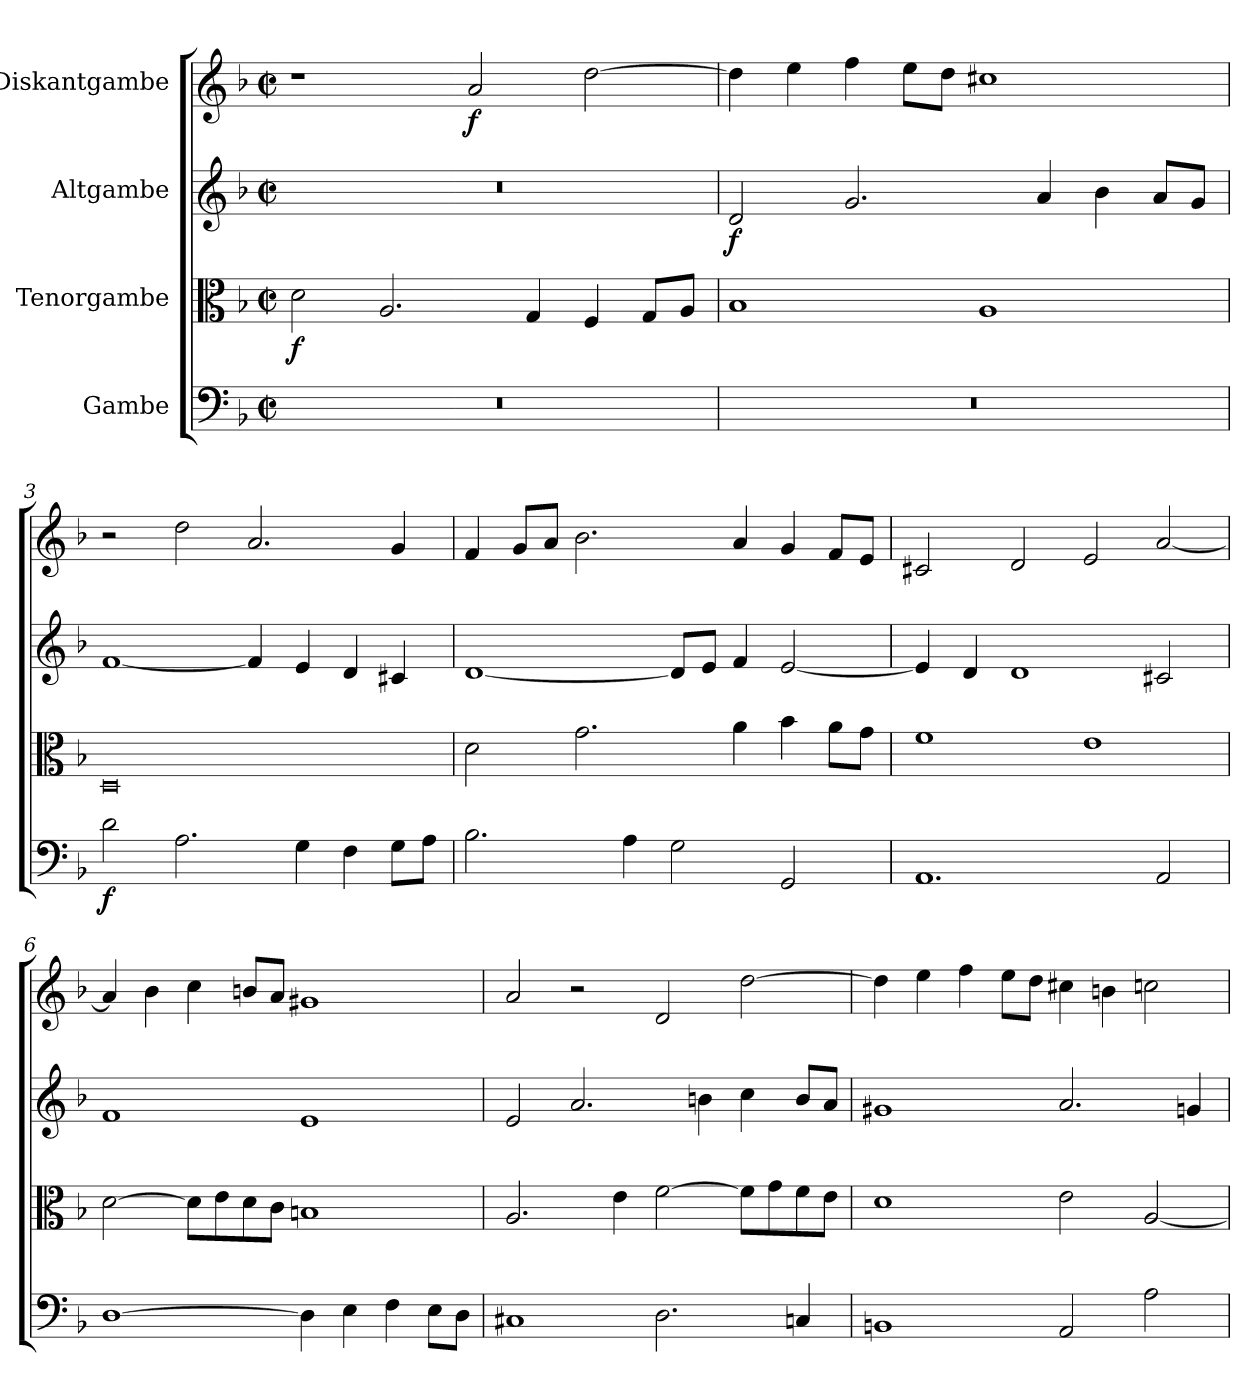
**kern	**dynam	**kern	**dynam	**kern	**dynam	**kern	**dynam
*part4	*part4	*part3	*part3	*part2	*part2	*part1	*part1
*staff4	*staff4	*staff3	*staff3	*staff2	*staff2	*staff1	*staff1
*I"Gambe	*	*I"Tenorgambe	*	*I"Altgambe	*	*I"Diskantgambe	*
*clefF4	*	*clefC3	*	*clefG2	*	*clefG2	*
*k[b-]	*	*k[b-]	*	*k[b-]	*	*k[b-]	*
*M4/2	*	*M4/2	*	*M4/2	*	*M4/2	*
*met(c|)	*	*met(c|)	*	*met(c|)	*	*met(c|)	*
*MM106	*	*MM106	*	*MM106	*	*MM106	*
=1	=1	=1	=1	=1	=1	=1	=1
!	!	!	!LO:DY:b	!	!	!	!
0r	.	2d\	f	0r	.	1r	.
.	.	2.A/	.	.	.	.	.
!	!	!	!	!	!	!	!LO:DY:b
.	.	.	.	.	.	2a/	f
.	.	4G/	.	.	.	.	.
.	.	4F/	.	.	.	[2dd\	.
.	.	8G/L	.	.	.	.	.
.	.	8A/J	.	.	.	.	.
=2	=2	=2	=2	=2	=2	=2	=2
!	!	!	!	!	!LO:DY:b	!	!
0r	.	1B-	.	2d/	f	4dd\]	.
.	.	.	.	.	.	4ee\	.
.	.	.	.	2.g/	.	4ff\	.
.	.	.	.	.	.	8ee\L	.
.	.	.	.	.	.	8dd\J	.
.	.	1A	.	.	.	1cc#X	.
.	.	.	.	4a/	.	.	.
.	.	.	.	4b-\	.	.	.
.	.	.	.	8a/L	.	.	.
.	.	.	.	8g/J	.	.	.
=3	=3	=3	=3	=3	=3	=3	=3
!	!LO:DY:b	!	!	!	!	!	!
2d\	f	0D	.	[1f	.	2r	.
2.A\	.	.	.	.	.	2dd\	.
.	.	.	.	4f/]	.	2.a/	.
4G\	.	.	.	4e/	.	.	.
4F\	.	.	.	4d/	.	.	.
8G\L	.	.	.	4c#X/	.	4g/	.
8A\J	.	.	.	.	.	.	.
=4	=4	=4	=4	=4	=4	=4	=4
2.B-\	.	2d\	.	[1d	.	4f/	.
.	.	.	.	.	.	8g/L	.
.	.	.	.	.	.	8a/J	.
.	.	2.g\	.	.	.	2.b-\	.
4A\	.	.	.	.	.	.	.
2G\	.	.	.	8d/L]	.	.	.
.	.	.	.	8e/J	.	.	.
.	.	4a\	.	4f/	.	4a/	.
2GG/	.	4b-\	.	[2e/	.	4g/	.
.	.	8a\L	.	.	.	8f/L	.
.	.	8g\J	.	.	.	8e/J	.
!!LO:LB:g=z
=5	=5	=5	=5	=5	=5	=5	=5
1.AA	.	1f	.	4e/]	.	2c#X/	.
.	.	.	.	4d/	.	.	.
.	.	.	.	1d	.	2d/	.
.	.	1e	.	.	.	2e/	.
2AA/	.	.	.	2c#X/	.	[2a/	.
=6	=6	=6	=6	=6	=6	=6	=6
[1D	.	[2d\	.	1f	.	4a/]	.
.	.	.	.	.	.	4b-\	.
.	.	8d\L]	.	.	.	4cc\	.
.	.	8e\	.	.	.	.	.
.	.	8d\	.	.	.	8bn/L	.
.	.	8c\J	.	.	.	8a/J	.
4D\]	.	1Bn	.	1e	.	1g#X	.
4E\	.	.	.	.	.	.	.
4F\	.	.	.	.	.	.	.
8E\L	.	.	.	.	.	.	.
8D\J	.	.	.	.	.	.	.
=7	=7	=7	=7	=7	=7	=7	=7
1C#X	.	2.A/	.	2e/	.	2a/	.
.	.	.	.	2.a/	.	2r	.
.	.	4e\	.	.	.	.	.
2.D\	.	[2f\	.	.	.	2d/	.
.	.	.	.	4bn\	.	.	.
.	.	8f\L]	.	4cc\	.	[2dd\	.
.	.	8g\	.	.	.	.	.
4Cni/	.	8f\	.	8b/L	.	.	.
.	.	8e\J	.	8a/J	.	.	.
=8	=8	=8	=8	=8	=8	=8	=8
1BBn	.	1d	.	1g#X	.	4dd\]	.
.	.	.	.	.	.	4ee\	.
.	.	.	.	.	.	4ff\	.
.	.	.	.	.	.	8ee\L	.
.	.	.	.	.	.	8dd\J	.
2AA/	.	2e\	.	2.a/	.	4cc#X\	.
.	.	.	.	.	.	4bni\	.
2A\	.	[2A/	.	.	.	2ccn\	.
.	.	.	.	4gni/	.	.	.
=	=	=	=	=	=	=	=
*-	*-	*-	*-	*-	*-	*-	*-
